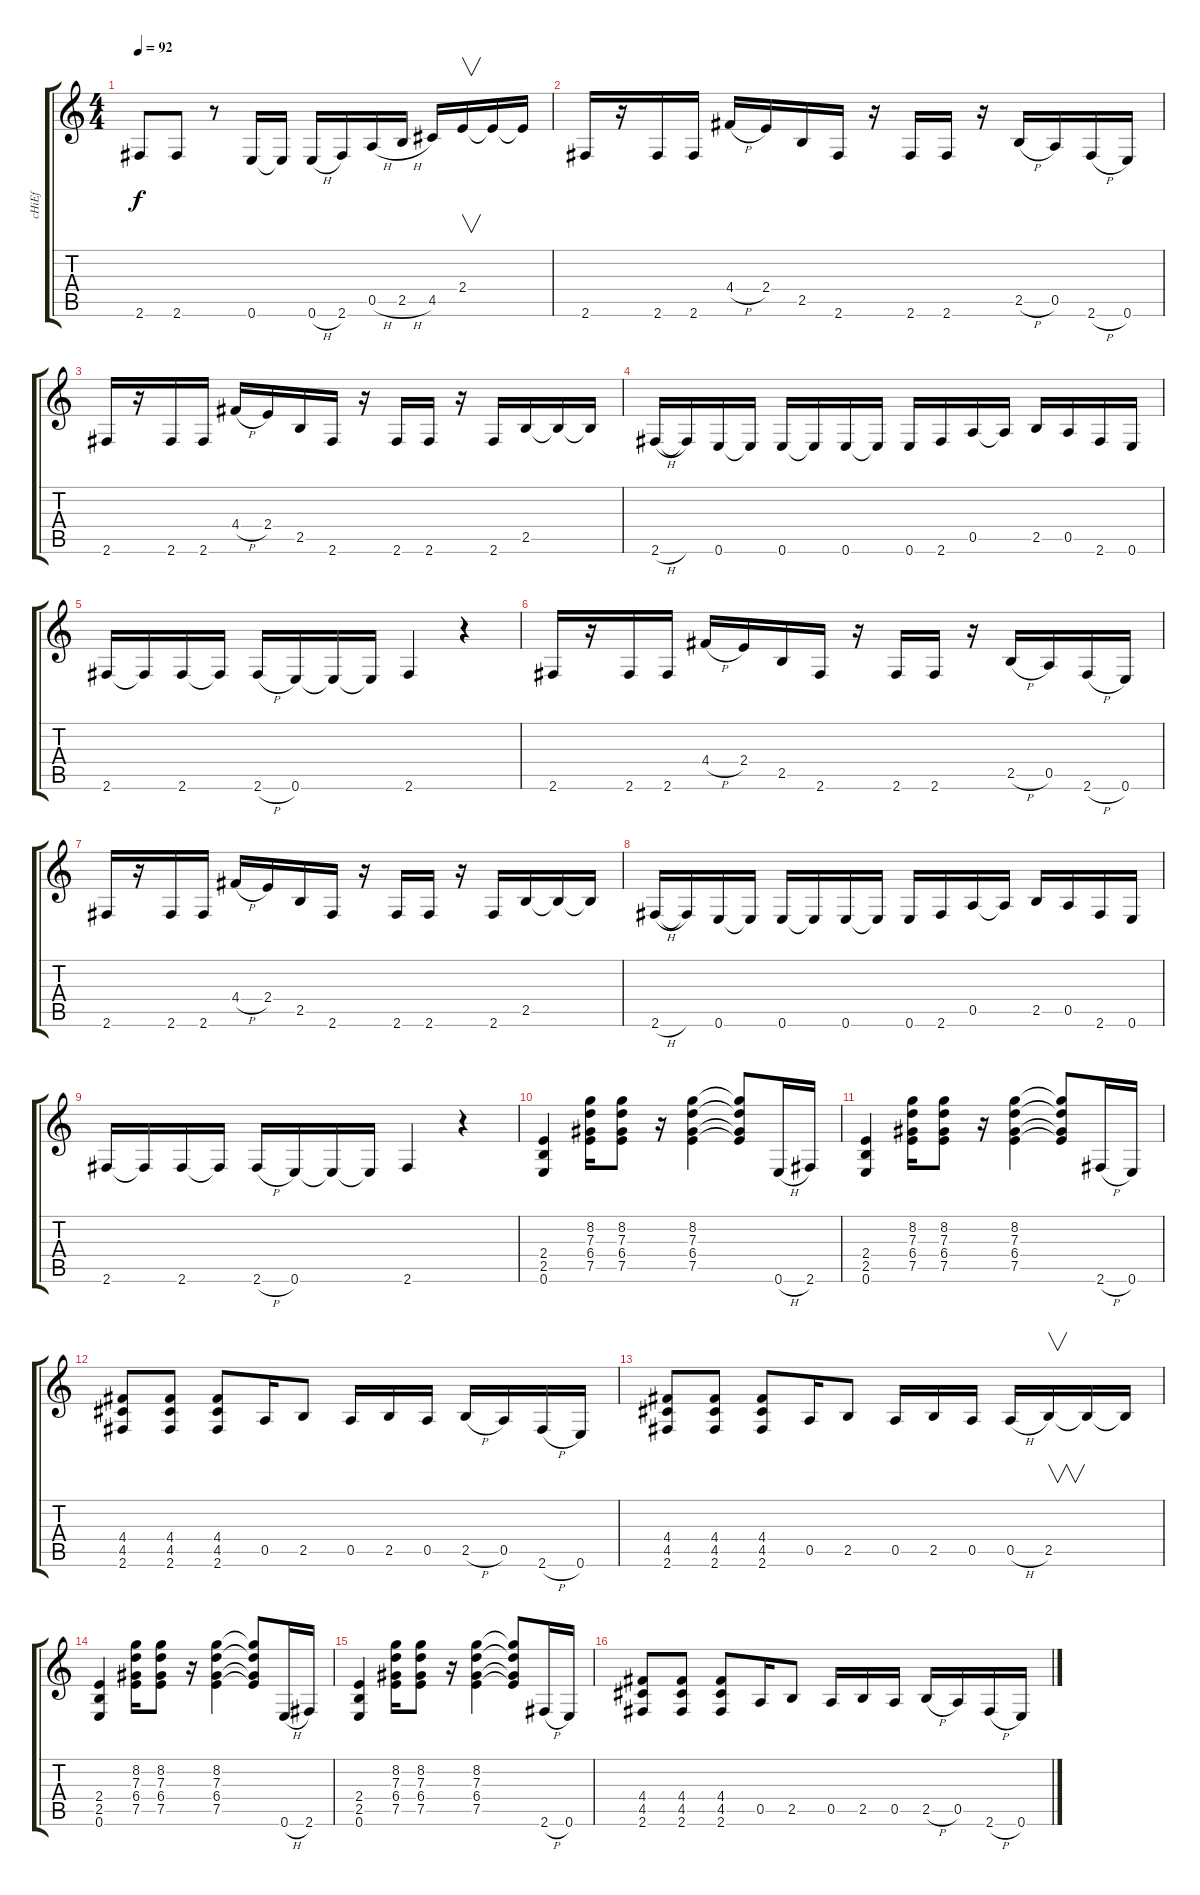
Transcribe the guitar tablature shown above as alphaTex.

\track ("cHiEf" "cHiEf") {instrument acousticguitarnylon}
\staff {score tabs}
\tuning (E4 B3 G3 D3 A2 E2) {hide}
\ts (4 4)
\tempo 92
\clef g2
\ks c
2.6.8{dy f} 2.6.8 r.8 0.6.16 0.6{t}.16 0.6{h}.16 2.6.16 0.5{h}.16 2.5{h}.16 4.5.16 2.4.16{v} 2.4{t}.16 2.4{t}.16 |
2.6.16{instrument overdrivenguitar} r.16 2.6.16 2.6.16 4.4{h}.16 2.4.16 2.5.16 2.6.16 r.16 2.6.16 2.6.16 r.16 2.5{h}.16 0.5.16 2.6{h}.16 0.6.16 |
2.6.16 r.16 2.6.16 2.6.16 4.4{h}.16 2.4.16 2.5.16 2.6.16 r.16 2.6.16 2.6.16 r.16 2.6.16 2.5.16 2.5{t}.16 2.5{t}.16 |
2.6{h}.16 2.6{t}.16 0.6.16 0.6{t}.16 0.6.16 0.6{t}.16 0.6.16 0.6{t}.16 0.6.16 2.6.16 0.5.16 0.5{t}.16 2.5.16 0.5.16 2.6.16 0.6.16 |
2.6.16 2.6{t}.16 2.6.16 2.6{t}.16 2.6{h}.16 0.6.16 0.6{t}.16 0.6{t}.16 2.6.4 r.4 |
2.6.16 r.16 2.6.16 2.6.16 4.4{h}.16 2.4.16 2.5.16 2.6.16 r.16 2.6.16 2.6.16 r.16 2.5{h}.16 0.5.16 2.6{h}.16 0.6.16 |
2.6.16 r.16 2.6.16 2.6.16 4.4{h}.16 2.4.16 2.5.16 2.6.16 r.16 2.6.16 2.6.16 r.16 2.6.16 2.5.16 2.5{t}.16 2.5{t}.16 |
2.6{h}.16 2.6{t}.16 0.6.16 0.6{t}.16 0.6.16 0.6{t}.16 0.6.16 0.6{t}.16 0.6.16 2.6.16 0.5.16 0.5{t}.16 2.5.16 0.5.16 2.6.16 0.6.16 |
2.6.16 2.6{t}.16 2.6.16 2.6{t}.16 2.6{h}.16 0.6.16 0.6{t}.16 0.6{t}.16 2.6.4 r.4 |
(2.4 2.5 0.6).4 (8.2 7.3 6.4 7.5).16 (8.2 7.3 6.4 7.5).8 r.16 (8.2 7.3 6.4 7.5).4 (8.2{t} 7.3{t} 6.4{t} 7.5{t}).8 0.6{h}.16 2.6.16 |
(2.4 2.5 0.6).4 (8.2 7.3 6.4 7.5).16 (8.2 7.3 6.4 7.5).8 r.16 (8.2 7.3 6.4 7.5).4 (8.2{t} 7.3{t} 6.4{t} 7.5{t}).8 2.6{h}.16 0.6.16 |
(4.4 4.5 2.6).8 (4.4 4.5 2.6).8 (4.4 4.5 2.6).8 0.5.16 2.5.8 0.5.16 2.5.16 0.5.16 2.5{h}.16 0.5.16 2.6{h}.16 0.6.16 |
(4.4 4.5 2.6).8 (4.4 4.5 2.6).8 (4.4 4.5 2.6).8 0.5.16 2.5.8 0.5.16 2.5.16 0.5.16 0.5{h}.16 2.5.16{v} 2.5{t}.16 2.5{t}.16 |
(2.4 2.5 0.6).4 (8.2 7.3 6.4 7.5).16 (8.2 7.3 6.4 7.5).8 r.16 (8.2 7.3 6.4 7.5).4 (8.2{t} 7.3{t} 6.4{t} 7.5{t}).8 0.6{h}.16 2.6.16 |
(2.4 2.5 0.6).4 (8.2 7.3 6.4 7.5).16 (8.2 7.3 6.4 7.5).8 r.16 (8.2 7.3 6.4 7.5).4 (8.2{t} 7.3{t} 6.4{t} 7.5{t}).8 2.6{h}.16 0.6.16 |
(4.4 4.5 2.6).8 (4.4 4.5 2.6).8 (4.4 4.5 2.6).8 0.5.16 2.5.8 0.5.16 2.5.16 0.5.16 2.5{h}.16 0.5.16 2.6{h}.16 0.6.16
